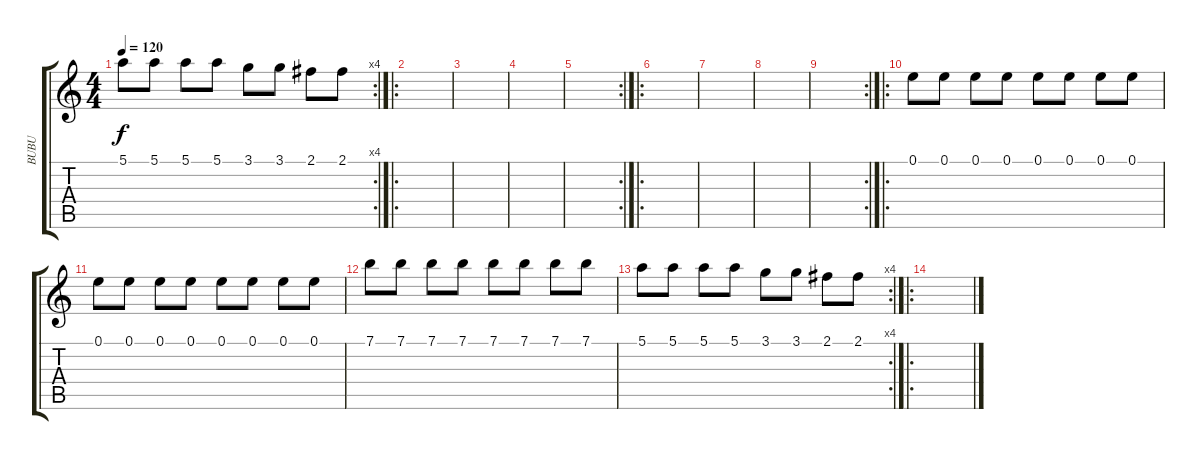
\track ("BUBU" "BUBU") {instrument electricguitarjazz}
\staff {score tabs}
\tuning (E4 B3 G3 D3 A2 E2) {hide}
\rc 4
\ts (4 4)
\tempo 120
\clef g2
\ks c
5.1.8{dy f} 5.1.8 5.1.8 5.1.8 3.1.8 3.1.8 2.1.8 2.1.8 |
\ro
|
|
|
\rc 2
|
\ro
|
|
|
\rc 2
|
\ro
0.1.8{instrument lead2sawtooth} 0.1.8 0.1.8 0.1.8 0.1.8 0.1.8 0.1.8 0.1.8 |
0.1.8 0.1.8 0.1.8 0.1.8 0.1.8 0.1.8 0.1.8 0.1.8 |
7.1.8 7.1.8 7.1.8 7.1.8 7.1.8 7.1.8 7.1.8 7.1.8 |
\rc 4
5.1.8 5.1.8 5.1.8 5.1.8 3.1.8 3.1.8 2.1.8 2.1.8 |
\ro
